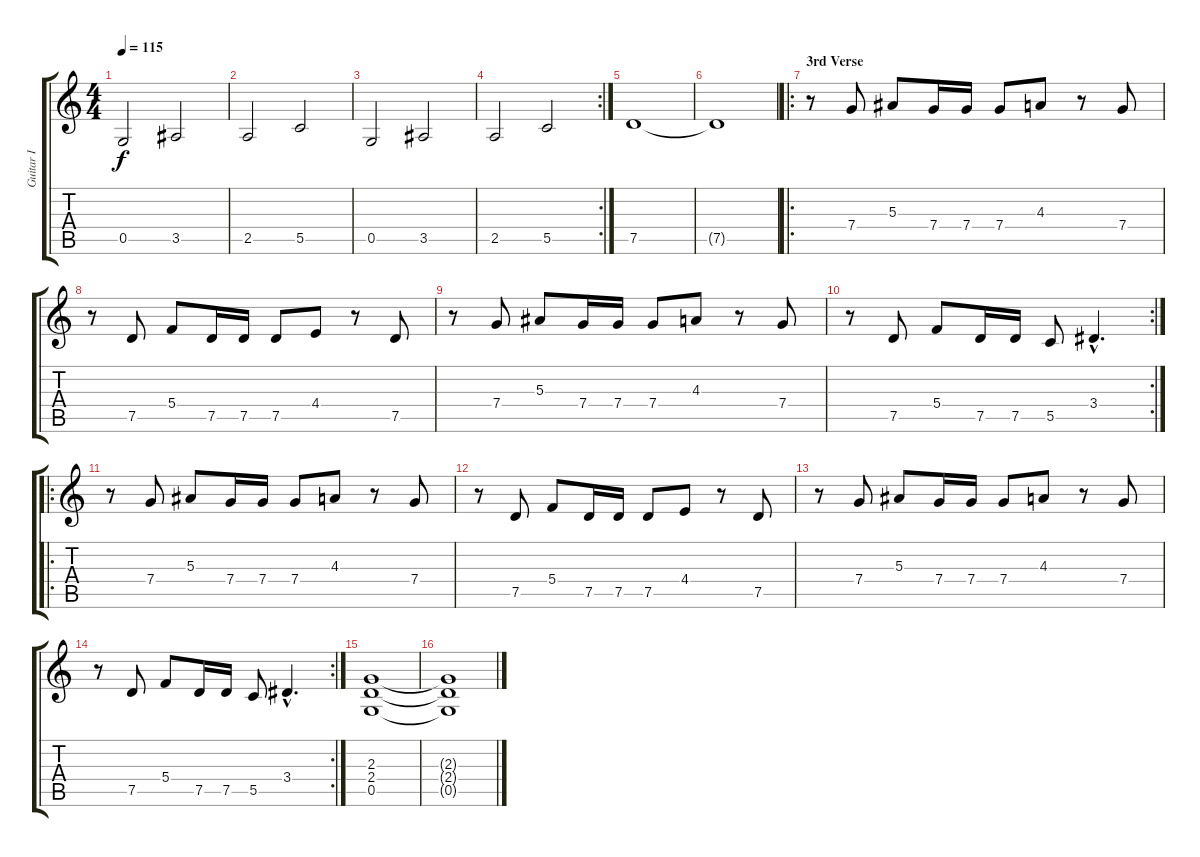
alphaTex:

\track ("Guitar I" "Guitar I") {instrument distortionguitar}
\staff {score tabs}
\tuning (D4 A3 F3 C3 G2 D2) {hide}
\ts (4 4)
\tempo 115
\clef g2
\ks c
0.5.2{dy f} 3.5.2 |
2.5.2 5.5.2 |
0.5.2 3.5.2 |
\rc 2
2.5.2 5.5.2 |
7.5.1 |
7.5{t}.1 |
\ro
\section ("" "3rd Verse")
r.8 7.4.8 5.3.8 7.4.16 7.4.16 7.4.8 4.3.8 r.8 7.4.8 |
r.8 7.5.8 5.4.8 7.5.16 7.5.16 7.5.8 4.4.8 r.8 7.5.8 |
r.8 7.4.8 5.3.8 7.4.16 7.4.16 7.4.8 4.3.8 r.8 7.4.8 |
\rc 2
r.8 7.5.8 5.4.8 7.5.16 7.5.16 5.5.8 3.4{hac}.4{d} |
\ro
r.8 7.4.8 5.3.8 7.4.16 7.4.16 7.4.8 4.3.8 r.8 7.4.8 |
r.8 7.5.8 5.4.8 7.5.16 7.5.16 7.5.8 4.4.8 r.8 7.5.8 |
r.8 7.4.8 5.3.8 7.4.16 7.4.16 7.4.8 4.3.8 r.8 7.4.8 |
\rc 2
r.8 7.5.8 5.4.8 7.5.16 7.5.16 5.5.8 3.4{hac}.4{d} |
(2.3 2.4 0.5).1 |
(2.3{t} 2.4{t} 0.5{t}).1{volume 0}
